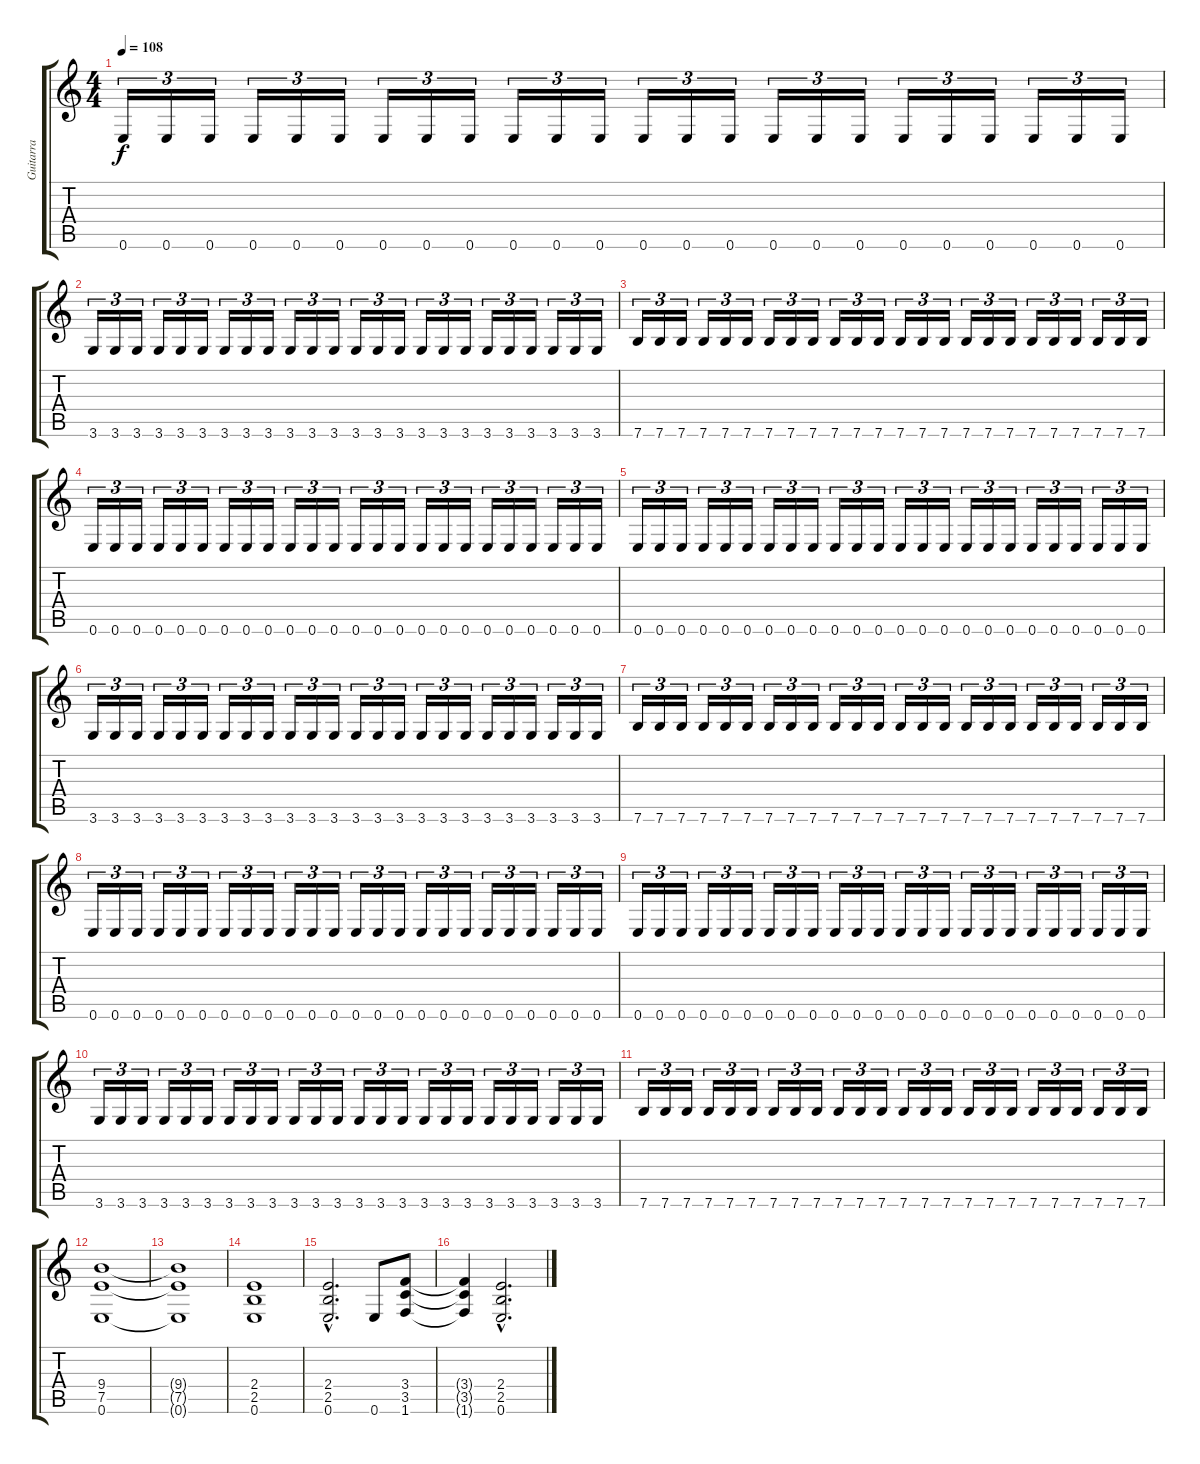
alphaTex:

\track ("Guitarra" "Guitarra") {instrument distortionguitar}
\staff {score tabs}
\tuning (E4 B3 G3 D3 A2 E2) {hide}
\ts (4 4)
\tempo 108
\clef g2
\ks c
0.6.16{tu (3 2) dy f} 0.6.16{tu (3 2)} 0.6.16{tu (3 2)} 0.6.16{tu (3 2)} 0.6.16{tu (3 2)} 0.6.16{tu (3 2)} 0.6.16{tu (3 2)} 0.6.16{tu (3 2)} 0.6.16{tu (3 2)} 0.6.16{tu (3 2)} 0.6.16{tu (3 2)} 0.6.16{tu (3 2)} 0.6.16{tu (3 2)} 0.6.16{tu (3 2)} 0.6.16{tu (3 2)} 0.6.16{tu (3 2)} 0.6.16{tu (3 2)} 0.6.16{tu (3 2)} 0.6.16{tu (3 2)} 0.6.16{tu (3 2)} 0.6.16{tu (3 2)} 0.6.16{tu (3 2)} 0.6.16{tu (3 2)} 0.6.16{tu (3 2)} |
3.6.16{tu (3 2)} 3.6.16{tu (3 2)} 3.6.16{tu (3 2)} 3.6.16{tu (3 2)} 3.6.16{tu (3 2)} 3.6.16{tu (3 2)} 3.6.16{tu (3 2)} 3.6.16{tu (3 2)} 3.6.16{tu (3 2)} 3.6.16{tu (3 2)} 3.6.16{tu (3 2)} 3.6.16{tu (3 2)} 3.6.16{tu (3 2)} 3.6.16{tu (3 2)} 3.6.16{tu (3 2)} 3.6.16{tu (3 2)} 3.6.16{tu (3 2)} 3.6.16{tu (3 2)} 3.6.16{tu (3 2)} 3.6.16{tu (3 2)} 3.6.16{tu (3 2)} 3.6.16{tu (3 2)} 3.6.16{tu (3 2)} 3.6.16{tu (3 2)} |
7.6.16{tu (3 2)} 7.6.16{tu (3 2)} 7.6.16{tu (3 2)} 7.6.16{tu (3 2)} 7.6.16{tu (3 2)} 7.6.16{tu (3 2)} 7.6.16{tu (3 2)} 7.6.16{tu (3 2)} 7.6.16{tu (3 2)} 7.6.16{tu (3 2)} 7.6.16{tu (3 2)} 7.6.16{tu (3 2)} 7.6.16{tu (3 2)} 7.6.16{tu (3 2)} 7.6.16{tu (3 2)} 7.6.16{tu (3 2)} 7.6.16{tu (3 2)} 7.6.16{tu (3 2)} 7.6.16{tu (3 2)} 7.6.16{tu (3 2)} 7.6.16{tu (3 2)} 7.6.16{tu (3 2)} 7.6.16{tu (3 2)} 7.6.16{tu (3 2)} |
0.6.16{tu (3 2)} 0.6.16{tu (3 2)} 0.6.16{tu (3 2)} 0.6.16{tu (3 2)} 0.6.16{tu (3 2)} 0.6.16{tu (3 2)} 0.6.16{tu (3 2)} 0.6.16{tu (3 2)} 0.6.16{tu (3 2)} 0.6.16{tu (3 2)} 0.6.16{tu (3 2)} 0.6.16{tu (3 2)} 0.6.16{tu (3 2)} 0.6.16{tu (3 2)} 0.6.16{tu (3 2)} 0.6.16{tu (3 2)} 0.6.16{tu (3 2)} 0.6.16{tu (3 2)} 0.6.16{tu (3 2)} 0.6.16{tu (3 2)} 0.6.16{tu (3 2)} 0.6.16{tu (3 2)} 0.6.16{tu (3 2)} 0.6.16{tu (3 2)} |
0.6.16{tu (3 2)} 0.6.16{tu (3 2)} 0.6.16{tu (3 2)} 0.6.16{tu (3 2)} 0.6.16{tu (3 2)} 0.6.16{tu (3 2)} 0.6.16{tu (3 2)} 0.6.16{tu (3 2)} 0.6.16{tu (3 2)} 0.6.16{tu (3 2)} 0.6.16{tu (3 2)} 0.6.16{tu (3 2)} 0.6.16{tu (3 2)} 0.6.16{tu (3 2)} 0.6.16{tu (3 2)} 0.6.16{tu (3 2)} 0.6.16{tu (3 2)} 0.6.16{tu (3 2)} 0.6.16{tu (3 2)} 0.6.16{tu (3 2)} 0.6.16{tu (3 2)} 0.6.16{tu (3 2)} 0.6.16{tu (3 2)} 0.6.16{tu (3 2)} |
3.6.16{tu (3 2)} 3.6.16{tu (3 2)} 3.6.16{tu (3 2)} 3.6.16{tu (3 2)} 3.6.16{tu (3 2)} 3.6.16{tu (3 2)} 3.6.16{tu (3 2)} 3.6.16{tu (3 2)} 3.6.16{tu (3 2)} 3.6.16{tu (3 2)} 3.6.16{tu (3 2)} 3.6.16{tu (3 2)} 3.6.16{tu (3 2)} 3.6.16{tu (3 2)} 3.6.16{tu (3 2)} 3.6.16{tu (3 2)} 3.6.16{tu (3 2)} 3.6.16{tu (3 2)} 3.6.16{tu (3 2)} 3.6.16{tu (3 2)} 3.6.16{tu (3 2)} 3.6.16{tu (3 2)} 3.6.16{tu (3 2)} 3.6.16{tu (3 2)} |
7.6.16{tu (3 2)} 7.6.16{tu (3 2)} 7.6.16{tu (3 2)} 7.6.16{tu (3 2)} 7.6.16{tu (3 2)} 7.6.16{tu (3 2)} 7.6.16{tu (3 2)} 7.6.16{tu (3 2)} 7.6.16{tu (3 2)} 7.6.16{tu (3 2)} 7.6.16{tu (3 2)} 7.6.16{tu (3 2)} 7.6.16{tu (3 2)} 7.6.16{tu (3 2)} 7.6.16{tu (3 2)} 7.6.16{tu (3 2)} 7.6.16{tu (3 2)} 7.6.16{tu (3 2)} 7.6.16{tu (3 2)} 7.6.16{tu (3 2)} 7.6.16{tu (3 2)} 7.6.16{tu (3 2)} 7.6.16{tu (3 2)} 7.6.16{tu (3 2)} |
0.6.16{tu (3 2)} 0.6.16{tu (3 2)} 0.6.16{tu (3 2)} 0.6.16{tu (3 2)} 0.6.16{tu (3 2)} 0.6.16{tu (3 2)} 0.6.16{tu (3 2)} 0.6.16{tu (3 2)} 0.6.16{tu (3 2)} 0.6.16{tu (3 2)} 0.6.16{tu (3 2)} 0.6.16{tu (3 2)} 0.6.16{tu (3 2)} 0.6.16{tu (3 2)} 0.6.16{tu (3 2)} 0.6.16{tu (3 2)} 0.6.16{tu (3 2)} 0.6.16{tu (3 2)} 0.6.16{tu (3 2)} 0.6.16{tu (3 2)} 0.6.16{tu (3 2)} 0.6.16{tu (3 2)} 0.6.16{tu (3 2)} 0.6.16{tu (3 2)} |
0.6.16{tu (3 2)} 0.6.16{tu (3 2)} 0.6.16{tu (3 2)} 0.6.16{tu (3 2)} 0.6.16{tu (3 2)} 0.6.16{tu (3 2)} 0.6.16{tu (3 2)} 0.6.16{tu (3 2)} 0.6.16{tu (3 2)} 0.6.16{tu (3 2)} 0.6.16{tu (3 2)} 0.6.16{tu (3 2)} 0.6.16{tu (3 2)} 0.6.16{tu (3 2)} 0.6.16{tu (3 2)} 0.6.16{tu (3 2)} 0.6.16{tu (3 2)} 0.6.16{tu (3 2)} 0.6.16{tu (3 2)} 0.6.16{tu (3 2)} 0.6.16{tu (3 2)} 0.6.16{tu (3 2)} 0.6.16{tu (3 2)} 0.6.16{tu (3 2)} |
3.6.16{tu (3 2)} 3.6.16{tu (3 2)} 3.6.16{tu (3 2)} 3.6.16{tu (3 2)} 3.6.16{tu (3 2)} 3.6.16{tu (3 2)} 3.6.16{tu (3 2)} 3.6.16{tu (3 2)} 3.6.16{tu (3 2)} 3.6.16{tu (3 2)} 3.6.16{tu (3 2)} 3.6.16{tu (3 2)} 3.6.16{tu (3 2)} 3.6.16{tu (3 2)} 3.6.16{tu (3 2)} 3.6.16{tu (3 2)} 3.6.16{tu (3 2)} 3.6.16{tu (3 2)} 3.6.16{tu (3 2)} 3.6.16{tu (3 2)} 3.6.16{tu (3 2)} 3.6.16{tu (3 2)} 3.6.16{tu (3 2)} 3.6.16{tu (3 2)} |
7.6.16{tu (3 2)} 7.6.16{tu (3 2)} 7.6.16{tu (3 2)} 7.6.16{tu (3 2)} 7.6.16{tu (3 2)} 7.6.16{tu (3 2)} 7.6.16{tu (3 2)} 7.6.16{tu (3 2)} 7.6.16{tu (3 2)} 7.6.16{tu (3 2)} 7.6.16{tu (3 2)} 7.6.16{tu (3 2)} 7.6.16{tu (3 2)} 7.6.16{tu (3 2)} 7.6.16{tu (3 2)} 7.6.16{tu (3 2)} 7.6.16{tu (3 2)} 7.6.16{tu (3 2)} 7.6.16{tu (3 2)} 7.6.16{tu (3 2)} 7.6.16{tu (3 2)} 7.6.16{tu (3 2)} 7.6.16{tu (3 2)} 7.6.16{tu (3 2)} |
(9.4 7.5 0.6).1 |
(9.4{t} 7.5{t} 0.6{t}).1 |
(2.4 2.5 0.6).1 |
(2.4{hac} 2.5{hac} 0.6{hac}).2{d} 0.6.8 (3.4 3.5 1.6).8 |
(3.4{t} 3.5{t} 1.6{t}).4 (2.4{hac} 2.5{hac} 0.6{hac}).2{d}
